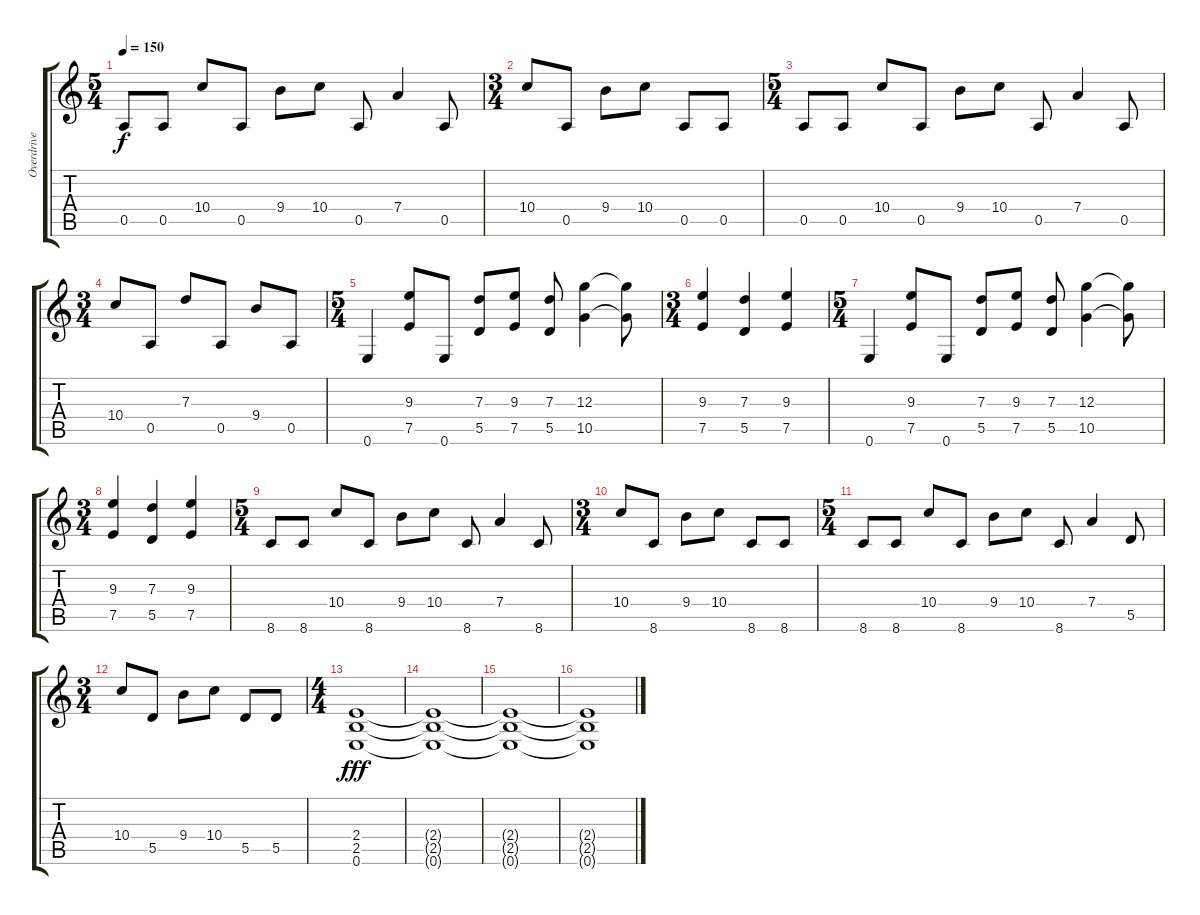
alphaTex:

\track ("Overdrive Guitar" "Overdrive ") {instrument overdrivenguitar}
\staff {score tabs}
\tuning (E4 B3 G3 D3 A2 E2) {hide}
\ts (5 4)
\tempo 150
\clef g2
\ks c
0.5.8{dy f} 0.5.8 10.4.8 0.5.8 9.4.8 10.4.8 0.5.8 7.4.4 0.5.8 |
\ts (3 4)
10.4.8 0.5.8 9.4.8 10.4.8 0.5.8 0.5.8 |
\ts (5 4)
0.5.8 0.5.8 10.4.8 0.5.8 9.4.8 10.4.8 0.5.8 7.4.4 0.5.8 |
\ts (3 4)
10.4.8 0.5.8 7.3.8 0.5.8 9.4.8 0.5.8 |
\ts (5 4)
0.6.4 (9.3 7.5).8 0.6.8 (7.3 5.5).8 (9.3 7.5).8 (7.3 5.5).8 (12.3 10.5).4 (12.3{t} 10.5{t}).8 |
\ts (3 4)
(9.3 7.5).4 (7.3 5.5).4 (9.3 7.5).4 |
\ts (5 4)
0.6.4 (9.3 7.5).8 0.6.8 (7.3 5.5).8 (9.3 7.5).8 (7.3 5.5).8 (12.3 10.5).4 (12.3{t} 10.5{t}).8 |
\ts (3 4)
(9.3 7.5).4 (7.3 5.5).4 (9.3 7.5).4 |
\ts (5 4)
8.6.8 8.6.8 10.4.8 8.6.8 9.4.8 10.4.8 8.6.8 7.4.4 8.6.8 |
\ts (3 4)
10.4.8 8.6.8 9.4.8 10.4.8 8.6.8 8.6.8 |
\ts (5 4)
8.6.8 8.6.8 10.4.8 8.6.8 9.4.8 10.4.8 8.6.8 7.4.4 5.5.8 |
\ts (3 4)
10.4.8 5.5.8 9.4.8 10.4.8 5.5.8 5.5.8 |
\ts (4 4)
(2.4 2.5 0.6).1{dy fff} |
(2.4{t} 2.5{t} 0.6{t}).1 |
(2.4{t} 2.5{t} 0.6{t}).1 |
(2.4{t} 2.5{t} 0.6{t}).1
